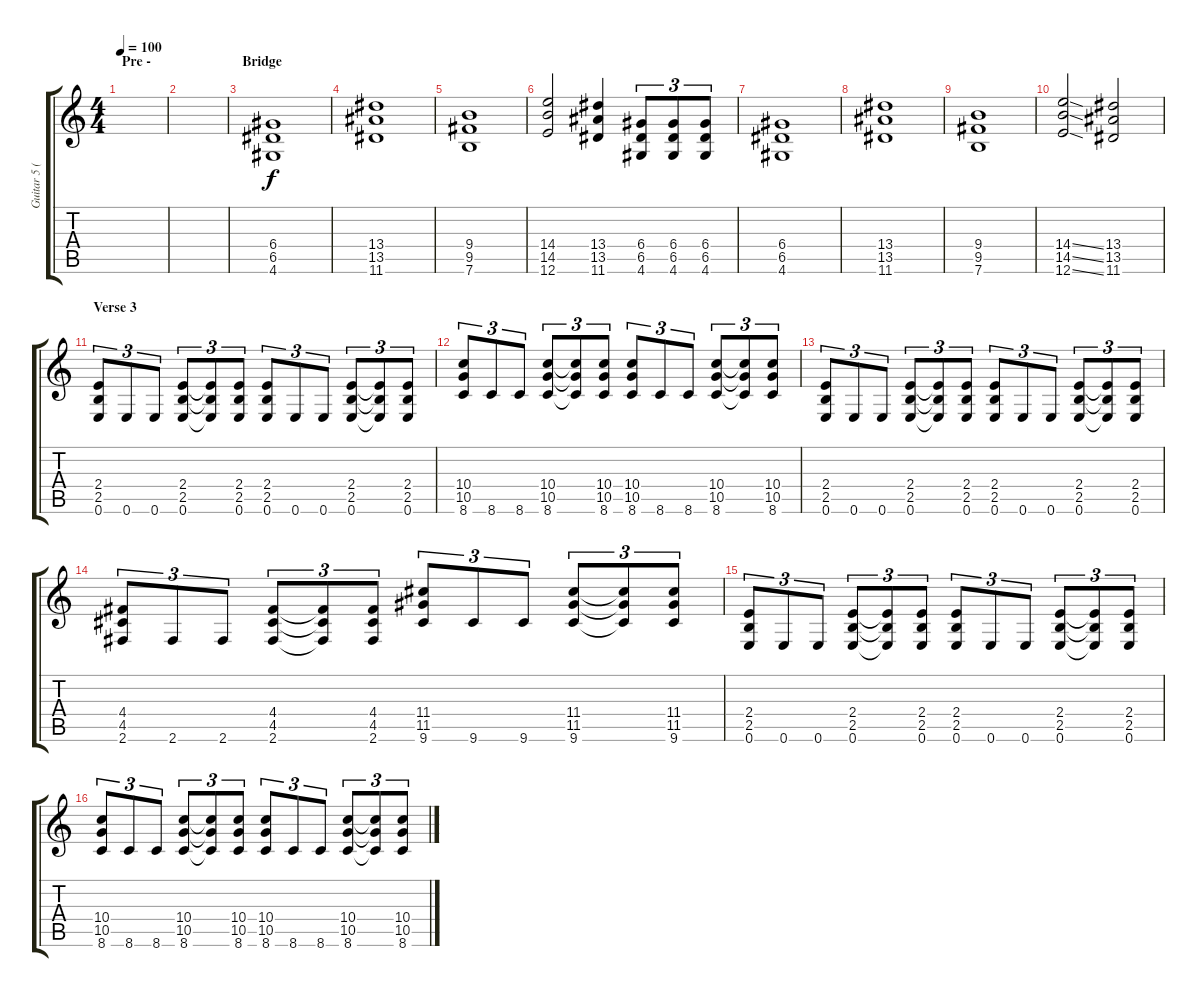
\track ("Guitar 5 (Dist)" "Guitar 5 (") {instrument distortionguitar}
\staff {score tabs}
\tuning (E4 B3 G3 D3 A2 E2) {hide}
\ts (4 4)
\section ("" "Pre - ")
\tempo 100
\clef g2
\ks c
|
|
\section ("" "Bridge")
(6.4 6.5 4.6).1{balance 8} |
(13.4 13.5 11.6).1 |
(9.4 9.5 7.6).1 |
(14.4 14.5 12.6).2 (13.4 13.5 11.6).4 (6.4 6.5 4.6).8{tu (3 2)} (6.4 6.5 4.6).8{tu (3 2)} (6.4 6.5 4.6).8{tu (3 2)} |
(6.4 6.5 4.6).1{balance 8} |
(13.4 13.5 11.6).1 |
(9.4 9.5 7.6).1 |
(14.4{ss} 14.5{ss} 12.6{ss}).2 (13.4 13.5 11.6).2 |
\section ("" "Verse 3")
(2.4 2.5 0.6).8{tu (3 2)} 0.6.8{tu (3 2)} 0.6.8{tu (3 2)} (2.4 2.5 0.6).8{tu (3 2)} (2.4{t} 2.5{t} 0.6{t}).8{tu (3 2)} (2.4 2.5 0.6).8{tu (3 2)} (2.4 2.5 0.6).8{tu (3 2)} 0.6.8{tu (3 2)} 0.6.8{tu (3 2)} (2.4 2.5 0.6).8{tu (3 2)} (2.4{t} 2.5{t} 0.6{t}).8{tu (3 2)} (2.4 2.5 0.6).8{tu (3 2)} |
(10.4 10.5 8.6).8{tu (3 2)} 8.6.8{tu (3 2)} 8.6.8{tu (3 2)} (10.4 10.5 8.6).8{tu (3 2)} (10.4{t} 10.5{t} 8.6{t}).8{tu (3 2)} (10.4 10.5 8.6).8{tu (3 2)} (10.4 10.5 8.6).8{tu (3 2)} 8.6.8{tu (3 2)} 8.6.8{tu (3 2)} (10.4 10.5 8.6).8{tu (3 2)} (10.4{t} 10.5{t} 8.6{t}).8{tu (3 2)} (10.4 10.5 8.6).8{tu (3 2)} |
(2.4 2.5 0.6).8{tu (3 2)} 0.6.8{tu (3 2)} 0.6.8{tu (3 2)} (2.4 2.5 0.6).8{tu (3 2)} (2.4{t} 2.5{t} 0.6{t}).8{tu (3 2)} (2.4 2.5 0.6).8{tu (3 2)} (2.4 2.5 0.6).8{tu (3 2)} 0.6.8{tu (3 2)} 0.6.8{tu (3 2)} (2.4 2.5 0.6).8{tu (3 2)} (2.4{t} 2.5{t} 0.6{t}).8{tu (3 2)} (2.4 2.5 0.6).8{tu (3 2)} |
(4.4 4.5 2.6).8{tu (3 2)} 2.6.8{tu (3 2)} 2.6.8{tu (3 2)} (4.4 4.5 2.6).8{tu (3 2)} (4.4{t} 4.5{t} 2.6{t}).8{tu (3 2)} (4.4 4.5 2.6).8{tu (3 2)} (11.4 11.5 9.6).8{tu (3 2)} 9.6.8{tu (3 2)} 9.6.8{tu (3 2)} (11.4 11.5 9.6).8{tu (3 2)} (11.4{t} 11.5{t} 9.6{t}).8{tu (3 2)} (11.4 11.5 9.6).8{tu (3 2)} |
(2.4 2.5 0.6).8{tu (3 2)} 0.6.8{tu (3 2)} 0.6.8{tu (3 2)} (2.4 2.5 0.6).8{tu (3 2)} (2.4{t} 2.5{t} 0.6{t}).8{tu (3 2)} (2.4 2.5 0.6).8{tu (3 2)} (2.4 2.5 0.6).8{tu (3 2)} 0.6.8{tu (3 2)} 0.6.8{tu (3 2)} (2.4 2.5 0.6).8{tu (3 2)} (2.4{t} 2.5{t} 0.6{t}).8{tu (3 2)} (2.4 2.5 0.6).8{tu (3 2)} |
(10.4 10.5 8.6).8{tu (3 2)} 8.6.8{tu (3 2)} 8.6.8{tu (3 2)} (10.4 10.5 8.6).8{tu (3 2)} (10.4{t} 10.5{t} 8.6{t}).8{tu (3 2)} (10.4 10.5 8.6).8{tu (3 2)} (10.4 10.5 8.6).8{tu (3 2)} 8.6.8{tu (3 2)} 8.6.8{tu (3 2)} (10.4 10.5 8.6).8{tu (3 2)} (10.4{t} 10.5{t} 8.6{t}).8{tu (3 2)} (10.4 10.5 8.6).8{tu (3 2)}
